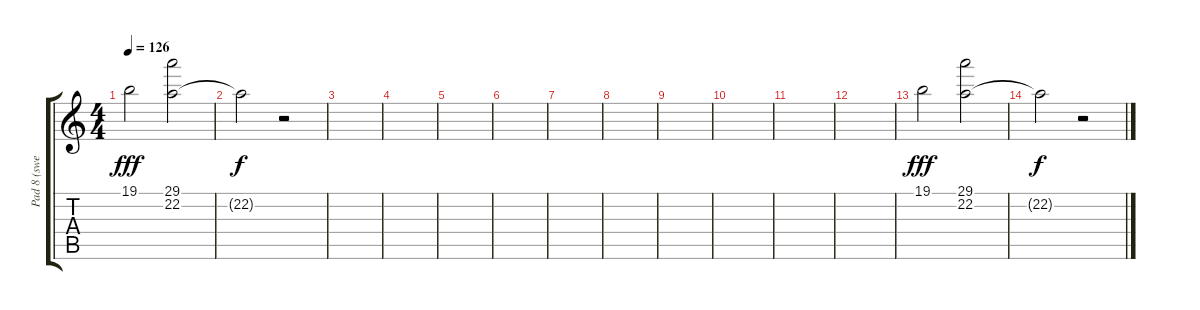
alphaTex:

\track ("Pad 8 (sweep)" "Pad 8 (swe") {instrument pad8sweep}
\staff {score tabs}
\tuning (E4 B3 G3 D3 A2 E2) {hide}
\ts (4 4)
\tempo 126
\clef g2
\ks c
19.1.2{dy fff} (29.1 22.2).2 |
22.2{t}.2{dy f} r.2 |
|
|
|
|
|
|
|
|
|
|
19.1.2{dy fff} (29.1 22.2).2 |
22.2{t}.2{dy f} r.2
